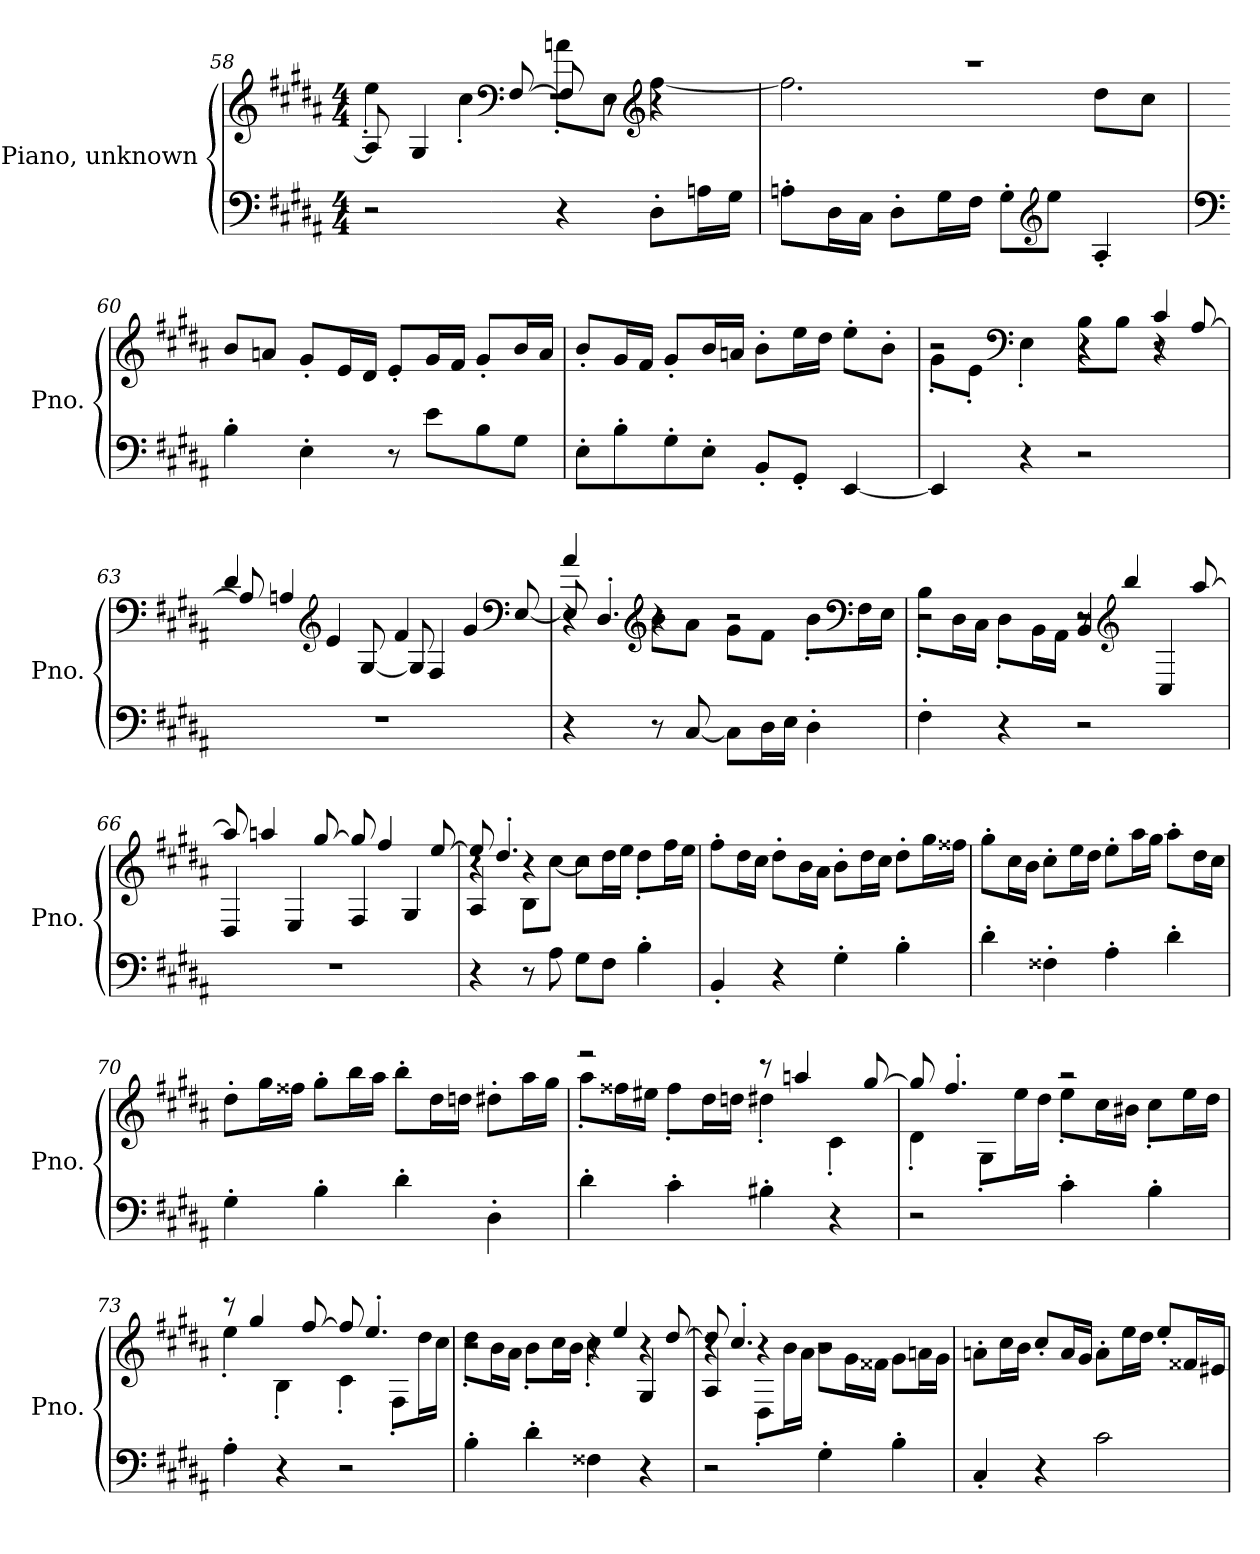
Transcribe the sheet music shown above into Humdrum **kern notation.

**kern	**kern
*part1	*part1
*staff2	*staff1
*I"Piano, unknown	*
*I'Pno.	*
!!LO:LB:g=z
*clefF4	*clefG2
*k[f#c#g#d#a#]	*k[f#c#g#d#a#]
*M4/4	*M4/4
=58	=58
*	*^
*	*	*^
2r	1r	4ee'\	8A/]
.	.	.	4G#/
.	.	4cc#'\	.
*	*clefF4	*	*
.	.	.	[8F#/
4r	.	8an'\L	8F#/]
.	.	8E\J	8r
*	*clefG2	*	*
8D#'\L	.	[4ff#\	4r
16An\L	.	.	.
16G#\JJ	.	.	.
*	*	*v	*v
=59	=59	=59
8An'\L	1r	2.ff#\]
16D#\L	.	.
16C#\JJ	.	.
8D#'\L	.	.
16G#\L	.	.
16F#\JJ	.	.
8G#'\L	.	.
*clefG2	*	*
8ee\J	.	.
4A'/	.	8dd#\L
.	.	8cc#\J
*	*v	*v
=60	=60
*clefF4	*
4B'\	8b/L
.	8an/J
4E'\	8g#'/L
.	16e/L
.	16d#/JJ
8r	8e'/L
8e\L	16g#/L
.	16f#/JJ
8B\	8g#'/L
8G#\J	16b/L
.	16a/JJ
!!LO:LB:g=z
=61	=61
8E'\L	8b'/L
8B'\	16g#/L
.	16f#/JJ
8G#'\	8g#'/L
8E'\J	16b/L
.	16an/JJ
8BB'/L	8b'\L
8GG#'/J	16ee\L
.	16dd#\JJ
[4EE/	8ee'\L
.	8b'\J
=62	=62
*	*^
*	*	*^
4EE/]	2r	8g#'\L	2r
.	.	8e'\J	.
*	*clefF4	*	*
4r	.	4E'\	.
2r	4r	8B\L	4r
.	.	8B\J	.
.	4c#/	4r	8r
.	.	.	[8A#/
*	*	*v	*v
=63	=63	=63
1r	4d#/	8A#/]
.	.	4An/
*	*clefG2	*
.	4e/	.
.	.	[8G#/
.	4f#/	8G#/]
.	.	4F#/
.	4g#/	.
*	*clefF4	*
.	.	[8E/
!!LO:LB:g=z
=64	=64	=64
*	*	*^
4r	4a#/	4r	8E/]
.	.	.	4.D#'/
*	*clefG2	*	*
8r	4r	8b\L	.
[8C#/	.	8a#\J	.
8C#\L]	2r	8g#\L	2r
16D#\L	.	8f#\J	.
16E\JJ	.	.	.
4D#'\	.	8b'\L	.
*	*clefF4	*	*
.	.	16F#\L	.
.	.	16E\JJ	.
=65	=65	=65	=65
4F#'\	2r	8B'\L	2r
.	.	16D#\L	.
.	.	16C#\JJ	.
4r	.	8D#'\L	.
.	.	16BB\L	.
.	.	16AA#\JJ	.
2r	8r	2r	4BB/
*	*clefG2	*	*
.	4bb/	.	.
.	.	.	4C#/
.	[8aa#/	.	.
*	*	*v	*v
=66	=66	=66
1r	8aa#/]	4D#/
.	4aan/	.
.	.	4E/
.	[8gg#/	.
.	8gg#/]	4F#/
.	4ff#/	.
.	.	4G#/
.	[8ee/	.
!!LO:LB:g=z
=67	=67	=67
*	*	*^
4r	8ee/]	4r	4A#/
.	4.dd#'/	.	.
8r	.	8B\L	4r
8A#\	.	[8cc#\J	.
8G#\L	2r	8cc#\L]	2r
8F#\J	.	16dd#\L	.
.	.	16ee\JJ	.
4B'\	.	8dd#'\L	.
.	.	16ff#\L	.
.	.	16ee\JJ	.
*	*v	*v	*v
=68	=68
4BB'/	8ff#'\L
.	16dd#\L
.	16cc#\JJ
4r	8dd#'\L
.	16b\L
.	16a#\JJ
4G#'\	8b'\L
.	16dd#\L
.	16cc#\JJ
4B'\	8dd#'\L
.	16gg#\L
.	16ff##X\JJ
=69	=69
4d#'\	8gg#'\L
.	16cc#\L
.	16b\JJ
4F##X'\	8cc#'\L
.	16ee\L
.	16dd#\JJ
4A#'\	8ee'\L
.	16aa#\L
.	16gg#\JJ
4d#'\	8aa#'\L
.	16dd#\L
.	16cc#\JJ
!!LO:PB:g=z
=70	=70
4G#'\	8dd#'\L
.	16gg#\L
.	16ff##X\JJ
4B'\	8gg#'\L
.	16bb\L
.	16aa#\JJ
4d#'\	8bb'\L
.	16dd#\L
.	16ddn\JJ
4D#'\	8dd#X'\L
.	16aa#\L
.	16gg#\JJ
=71	=71
*	*^
4d#'\	2r	8aa#'\L
.	.	16ff##X\L
.	.	16ee#X\JJ
4c#'\	.	8ff##'\L
.	.	16dd#\L
.	.	16ddn\JJ
4B#X'\	8r	4dd#X'\
.	4aan/	.
4r	.	4c#'\
.	[8gg#/	.
=72	=72	=72
2r	8gg#/]	4d#'\
.	4.ff#'/	.
.	.	8G#'\L
.	.	16ee\L
.	.	16dd#\JJ
4c#'\	2r	8ee'\L
.	.	16cc#\L
.	.	16b#X\JJ
4B'\	.	8cc#'\L
.	.	16ee\L
.	.	16dd#\JJ
!!LO:LB:g=z	!!
=73	=73	=73
4A#'\	8r	4ee'\
.	4gg#/	.
4r	.	4B'\
.	[8ff#/	.
2r	8ff#/]	4c#'\
.	4.ee'/	.
.	.	8F#'\L
.	.	16dd#\L
.	.	16cc#\JJ
=74	=74	=74
*	*	*^
4B'\	2r	8dd#'\L	2r
.	.	16b\L	.
.	.	16a#\JJ	.
4d#'\	.	8b'\L	.
.	.	16cc#\L	.
.	.	16b\JJ	.
4F##X\	8r	4cc#'\	4r
.	4ee/	.	.
4r	.	4r	4G#/
.	[8dd#/	.	.
=75	=75	=75	=75
2r	8dd#/]	4r	4A#/
.	4.cc#'/	.	.
.	.	8D#'\L	4r
.	.	16b\L	.
.	.	16a#\JJ	.
4G#'\	2r	8b\L	2r
.	.	16g#\L	.
.	.	16f##X\JJ	.
4B'\	.	8g#\L	.
.	.	16an\L	.
.	.	16g#\JJ	.
*	*v	*v	*v
!!LO:LB:g=z
=76	=76
4C#'/	8an'\L
.	16cc#\L
.	16b\JJ
4r	8cc#'/L
.	16a/L
.	16g#/JJ
2c#\	8a'\L
.	16ee\L
.	16dd#\JJ
.	8ee'/L
.	16f##X/L
.	16e#X/JJ
=	=
*-	*-
